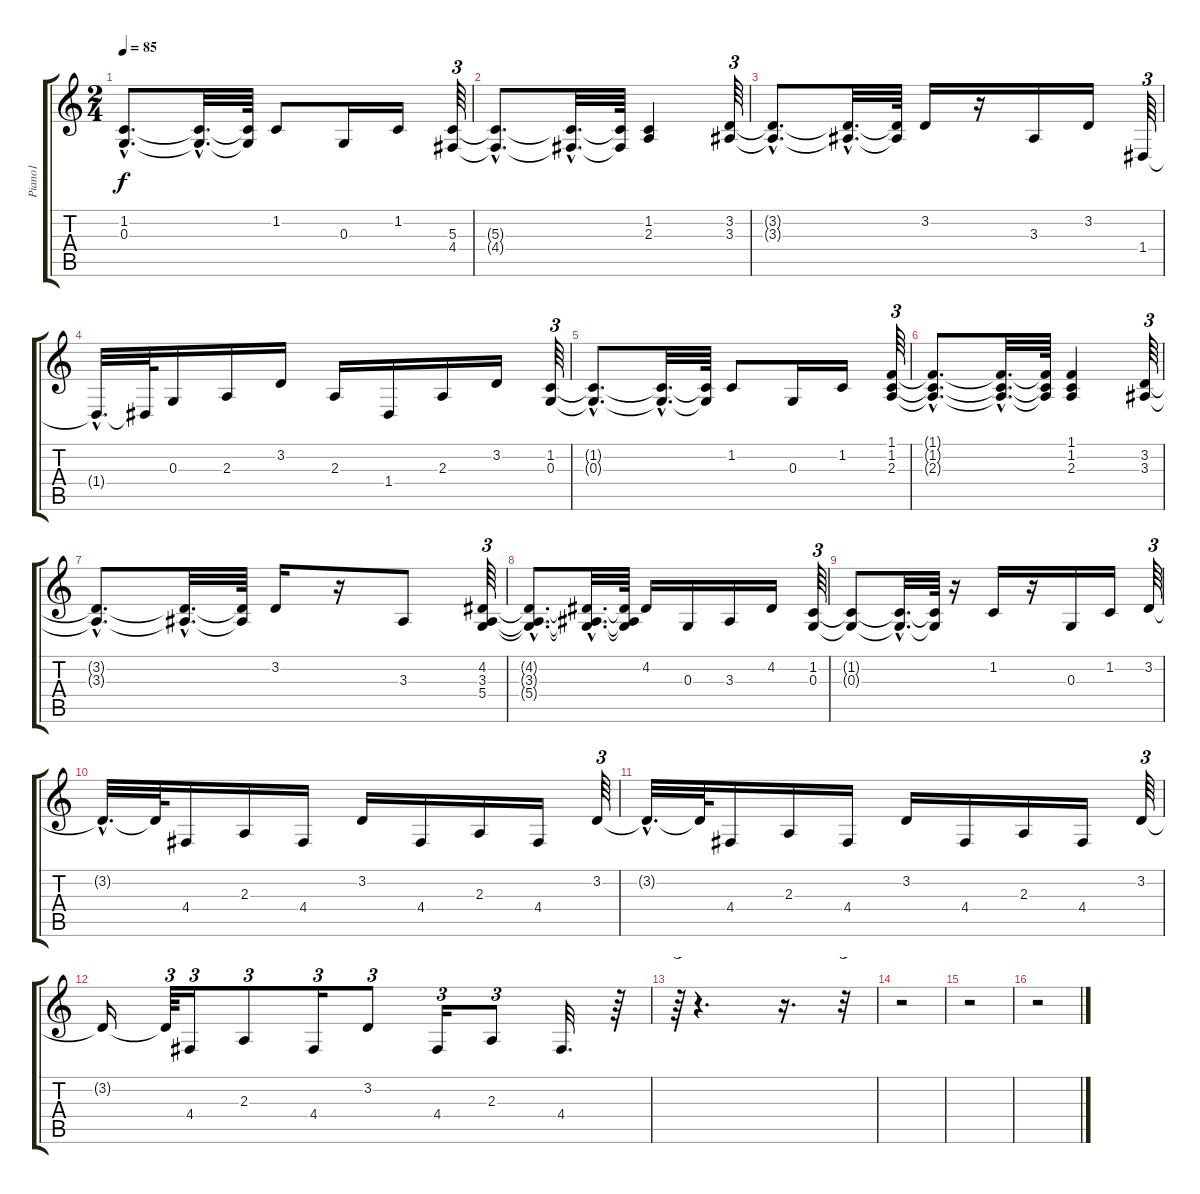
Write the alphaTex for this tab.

\track ("Piano1" "Piano1") {instrument electricpiano1}
\staff {score tabs}
\tuning (E4 B3 G3 D3 A2 E2) {hide}
\ts (2 4)
\tempo 85
\clef g2
\ks c
(1.2{hac t} 0.3{hac t}).8{d dy f} (1.2{hac t} 0.3{hac t}).32{d} (1.2{t} 0.3{t}).64 1.2.8 0.3.16 1.2.16 (5.3 4.4).64{tu (3 2)} |
(5.3{hac t} 4.4{hac t}).8{d} (5.3{hac t} 4.4{hac t}).32{d} (5.3{t} 4.4{t}).64 (1.2 2.3).4 (3.2 3.3).64{tu (3 2)} |
(3.2{hac t} 3.3{hac t}).8{d} (3.2{hac t} 3.3{hac t}).32{d} (3.2{t} 3.3{t}).64 3.2.16 r.16 3.3.16 3.2.16 1.4.64{tu (3 2)} |
1.4{hac t}.32{d} 1.4{t}.64 0.3.16 2.3.16 3.2.16 2.3.16 1.4.16 2.3.16 3.2.16 (1.2 0.3).64{tu (3 2)} |
(1.2{hac t} 0.3{hac t}).8{d} (1.2{hac t} 0.3{hac t}).32{d} (1.2{t} 0.3{t}).64 1.2.8 0.3.16 1.2.16 (1.1 1.2 2.3).64{tu (3 2)} |
(1.1{hac t} 1.2{hac t} 2.3{hac t}).8{d} (1.1{hac t} 1.2{hac t} 2.3{hac t}).32{d} (1.1{t} 1.2{t} 2.3{t}).64 (1.1 1.2 2.3).4 (3.2 3.3).64{tu (3 2)} |
(3.2{hac t} 3.3{hac t}).8{d} (3.2{hac t} 3.3{hac t}).32{d} (3.2{t} 3.3{t}).64 3.2.16 r.16 3.3.8 (4.2 3.3 5.4).64{tu (3 2)} |
(4.2{hac t} 3.3{hac t} 5.4{hac t}).8{d} (4.2{hac t} 3.3{hac t} 5.4{hac t}).32{d} (4.2{t} 3.3{t} 5.4{t}).64 4.2.16 0.3.16 3.3.16 4.2.16 (1.2 0.3).64{tu (3 2)} |
(1.2{t} 0.3{t}).8 (1.2{hac t} 0.3{hac t}).32{d} (1.2{t} 0.3{t}).64 r.16 1.2.16 r.16 0.3.16 1.2.16 3.2.64{tu (3 2)} |
3.2{hac t}.32{d} 3.2{t}.64 4.4.16 2.3.16 4.4.16 3.2.16 4.4.16 2.3.16 4.4.16 3.2.64{tu (3 2)} |
3.2{hac t}.32{d} 3.2{t}.64 4.4.16 2.3.16 4.4.16 3.2.16 4.4.16 2.3.16 4.4.16 3.2.64{tu (3 2)} |
3.2{t}.16 3.2{t}.64{tu (3 2)} 4.4.16{tu (3 2)} 2.3.8{tu (3 2)} 4.4.16{tu (3 2)} 3.2.8{tu (3 2)} 4.4.16{tu (3 2)} 2.3.8{tu (3 2)} 4.4.32{d} r.64 |
r.64{tu (3 2)} r.4{d} r.16{d} r.32{tu (3 2)} |
r.2 |
r.2 |
r.2
